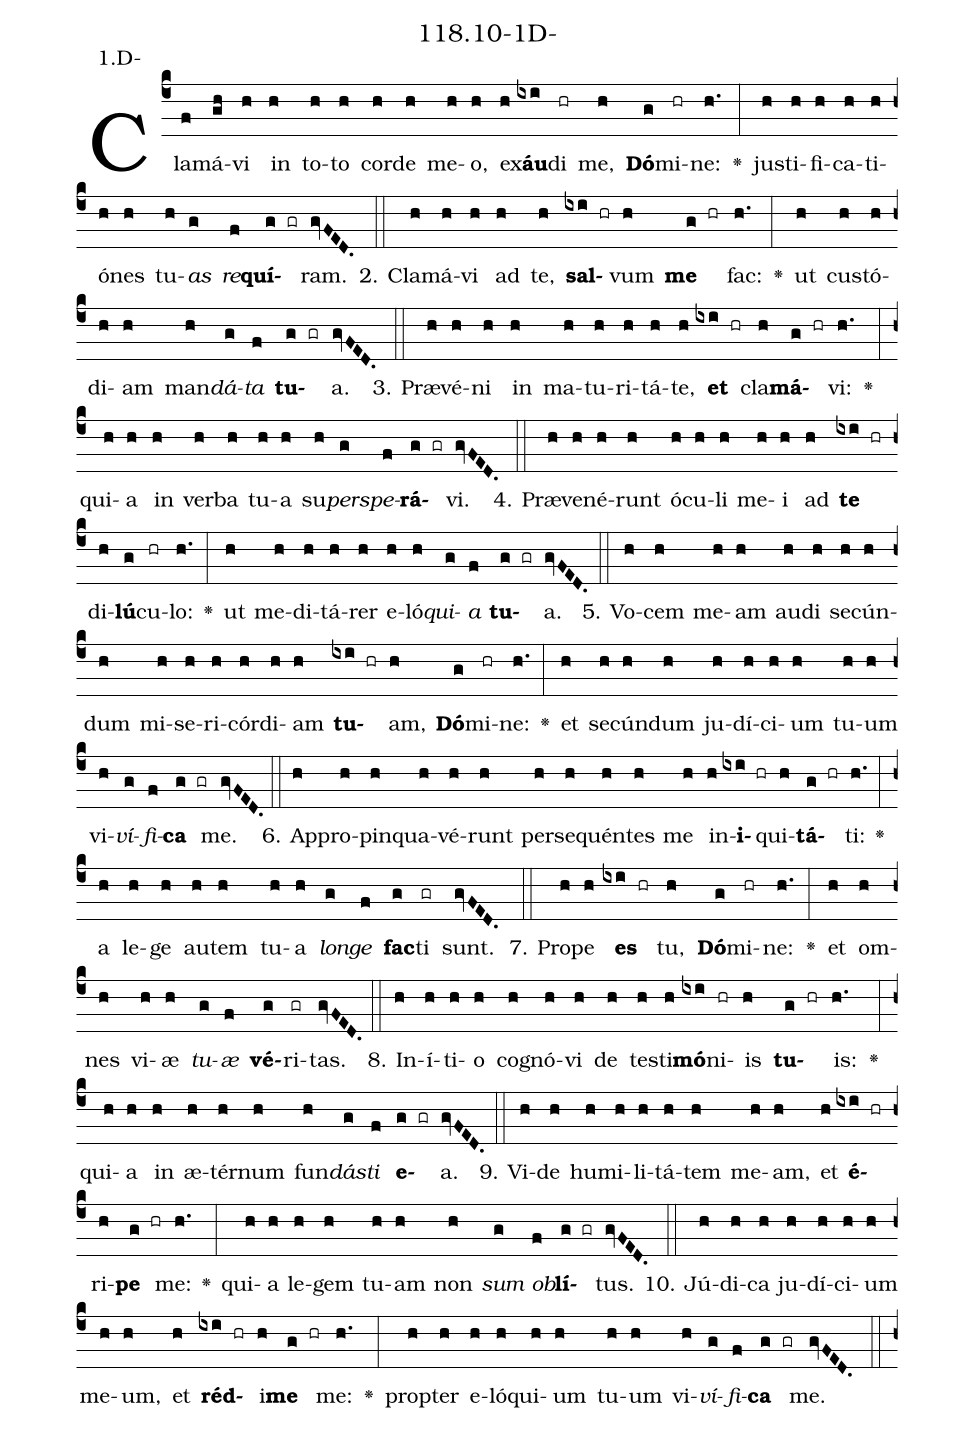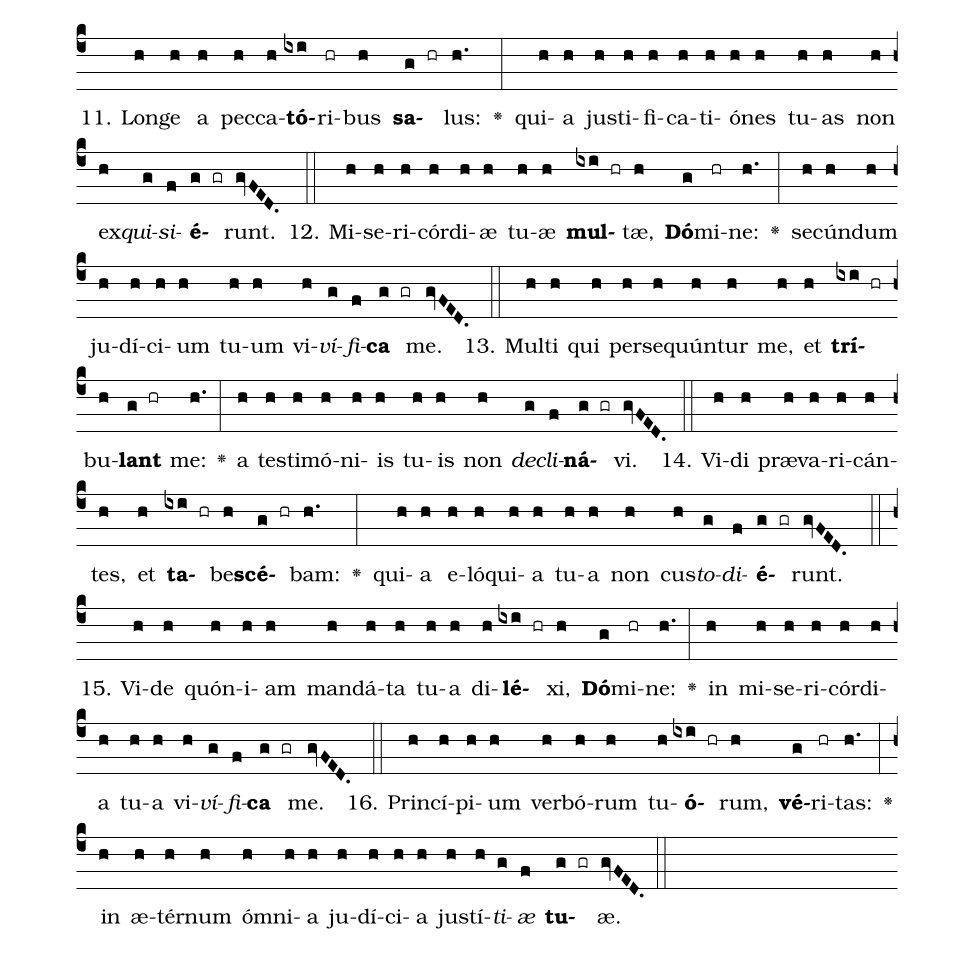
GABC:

name: 118.10-1D-;
annotation: 1.D-;
%%
(c4)Cla(f)má(gh)vi(h) in(h) to(h)to(h) cor(h)de(h) me(h)o,(h) ex(h)<b>áu</b>(ixi)di(hr) me,(h) <b>Dó</b>(g)mi(hr)ne:(h.) <v>\greheightstar</v>(:) jus(h)ti(h)fi(h)ca(h)ti(h)ó(h)nes(h) tu(h)<i>as</i>(g) <i>re</i>(f)<b>quí</b>(g gr)ram.(gvFED.) (::)
2. Cla(h)má(h)vi(h) ad(h) te,(h) <b>sal</b>(ixi hr)vum(h) <b>me</b>(g hr) fac:(h.) <v>\greheightstar</v>(:) ut(h) cus(h)tó(h)di(h)am(h) man(h)<i>dá</i>(g)<i>ta</i>(f) <b>tu</b>(g gr)a.(gvFED.) (::)
3. Præ(h)vé(h)ni(h) in(h) ma(h)tu(h)ri(h)tá(h)te,(h) <b>et</b>(ixi hr) cla(h)<b>má</b>(g hr)vi:(h.) <v>\greheightstar</v>(:) qui(h)a(h) in(h) ver(h)ba(h) tu(h)a(h) su(h)<i>per</i>(g)<i>spe</i>(f)<b>rá</b>(g gr)vi.(gvFED.) (::)
4. Præ(h)ve(h)né(h)runt(h) ó(h)cu(h)li(h) me(h)i(h) ad(h) <b>te</b>(ixi hr) di(h)<b>lú</b>(g)cu(hr)lo:(h.) <v>\greheightstar</v>(:) ut(h) me(h)di(h)tá(h)rer(h) e(h)ló(h)<i>qui</i>(g)<i>a</i>(f) <b>tu</b>(g gr)a.(gvFED.) (::)
5. Vo(h)cem(h) me(h)am(h) au(h)di(h) se(h)cún(h)dum(h) mi(h)se(h)ri(h)cór(h)di(h)am(h) <b>tu</b>(ixi hr)am,(h) <b>Dó</b>(g)mi(hr)ne:(h.) <v>\greheightstar</v>(:) et(h) se(h)cún(h)dum(h) ju(h)dí(h)ci(h)um(h) tu(h)um(h) vi(h)<i>ví</i>(g)<i>fi</i>(f)<b>ca</b>(g gr) me.(gvFED.) (::)
6. Ap(h)pro(h)pin(h)qua(h)vé(h)runt(h) per(h)se(h)quén(h)tes(h) me(h) in(h)<b>i</b>(ixi hr)qui(h)<b>tá</b>(g hr)ti:(h.) <v>\greheightstar</v>(:) a(h) le(h)ge(h) au(h)tem(h) tu(h)a(h) <i>lon</i>(g)<i>ge</i>(f) <b>fac</b>(g)ti(gr) sunt.(gvFED.) (::)
7. Pro(h)pe(h) <b>es</b>(ixi hr) tu,(h) <b>Dó</b>(g)mi(hr)ne:(h.) <v>\greheightstar</v>(:) et(h) om(h)nes(h) vi(h)æ(h) <i>tu</i>(g)<i>æ</i>(f) <b>vé</b>(g)ri(gr)tas.(gvFED.) (::)
8. In(h)í(h)ti(h)o(h) co(h)gnó(h)vi(h) de(h) tes(h)ti(h)<b>mó</b>(ixi)ni(hr)is(h) <b>tu</b>(g hr)is:(h.) <v>\greheightstar</v>(:) qui(h)a(h) in(h) æ(h)tér(h)num(h) fun(h)<i>dás</i>(g)<i>ti</i>(f) <b>e</b>(g gr)a.(gvFED.) (::)
9. Vi(h)de(h) hu(h)mi(h)li(h)tá(h)tem(h) me(h)am,(h) et(h) <b>é</b>(ixi hr)ri(h)<b>pe</b>(g hr) me:(h.) <v>\greheightstar</v>(:) qui(h)a(h) le(h)gem(h) tu(h)am(h) non(h) <i>sum</i>(g) <i>ob</i>(f)<b>lí</b>(g gr)tus.(gvFED.) (::)
10. Jú(h)di(h)ca(h) ju(h)dí(h)ci(h)um(h) me(h)um,(h) et(h) <b>réd</b>(ixi hr)i(h)<b>me</b>(g hr) me:(h.) <v>\greheightstar</v>(:) prop(h)ter(h) e(h)ló(h)qui(h)um(h) tu(h)um(h) vi(h)<i>ví</i>(g)<i>fi</i>(f)<b>ca</b>(g gr) me.(gvFED.) (::)
11. Lon(h)ge(h) a(h) pec(h)ca(h)<b>tó</b>(ixi)ri(hr)bus(h) <b>sa</b>(g hr)lus:(h.) <v>\greheightstar</v>(:) qui(h)a(h) jus(h)ti(h)fi(h)ca(h)ti(h)ó(h)nes(h) tu(h)as(h) non(h) ex(h)<i>qui</i>(g)<i>si</i>(f)<b>é</b>(g gr)runt.(gvFED.) (::)
12. Mi(h)se(h)ri(h)cór(h)di(h)æ(h) tu(h)æ(h) <b>mul</b>(ixi hr)tæ,(h) <b>Dó</b>(g)mi(hr)ne:(h.) <v>\greheightstar</v>(:) se(h)cún(h)dum(h) ju(h)dí(h)ci(h)um(h) tu(h)um(h) vi(h)<i>ví</i>(g)<i>fi</i>(f)<b>ca</b>(g gr) me.(gvFED.) (::)
13. Mul(h)ti(h) qui(h) per(h)se(h)quún(h)tur(h) me,(h) et(h) <b>trí</b>(ixi hr)bu(h)<b>lant</b>(g hr) me:(h.) <v>\greheightstar</v>(:) a(h) tes(h)ti(h)mó(h)ni(h)is(h) tu(h)is(h) non(h) <i>de</i>(g)<i>cli</i>(f)<b>ná</b>(g gr)vi.(gvFED.) (::)
14. Vi(h)di(h) præ(h)va(h)ri(h)cán(h)tes,(h) et(h) <b>ta</b>(ixi hr)be(h)<b>scé</b>(g hr)bam:(h.) <v>\greheightstar</v>(:) qui(h)a(h) e(h)ló(h)qui(h)a(h) tu(h)a(h) non(h) cus(h)<i>to</i>(g)<i>di</i>(f)<b>é</b>(g gr)runt.(gvFED.) (::)
15. Vi(h)de(h) quón(h)i(h)am(h) man(h)dá(h)ta(h) tu(h)a(h) di(h)<b>lé</b>(ixi hr)xi,(h) <b>Dó</b>(g)mi(hr)ne:(h.) <v>\greheightstar</v>(:) in(h) mi(h)se(h)ri(h)cór(h)di(h)a(h) tu(h)a(h) vi(h)<i>ví</i>(g)<i>fi</i>(f)<b>ca</b>(g gr) me.(gvFED.) (::)
16. Prin(h)cí(h)pi(h)um(h) ver(h)bó(h)rum(h) tu(h)<b>ó</b>(ixi hr)rum,(h) <b>vé</b>(g)ri(hr)tas:(h.) <v>\greheightstar</v>(:) in(h) æ(h)tér(h)num(h) óm(h)ni(h)a(h) ju(h)dí(h)ci(h)a(h) jus(h)tí(h)<i>ti</i>(g)<i>æ</i>(f) <b>tu</b>(g gr)æ.(gvFED.) (::)
